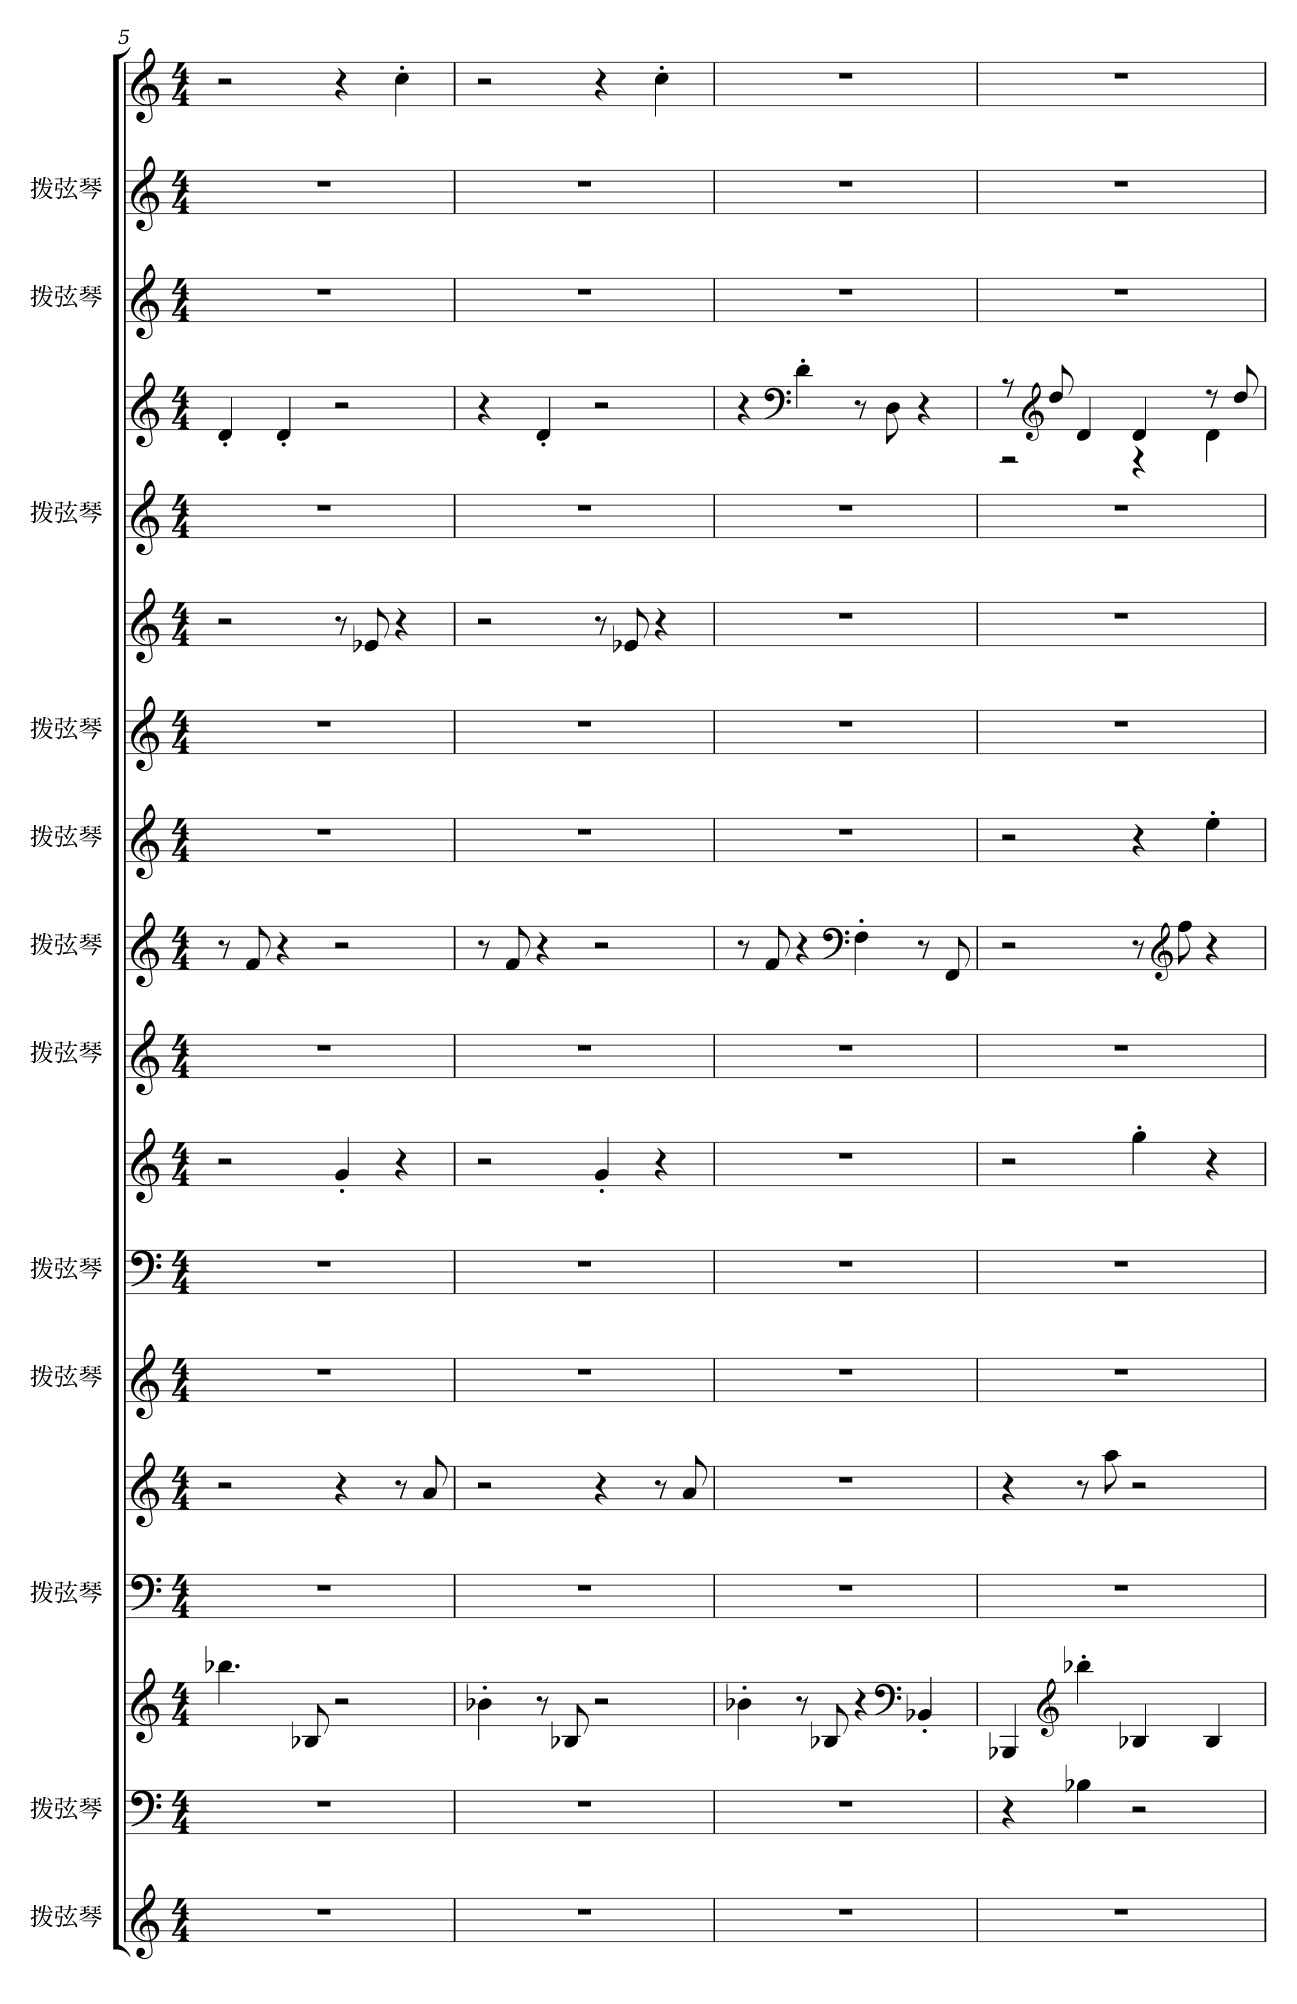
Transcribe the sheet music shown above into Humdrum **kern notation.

**kern	**kern	**kern	**kern	**kern	**kern	**kern	**kern	**kern	**kern	**kern	**kern	**kern	**kern	**kern	**kern	**kern	**kern
*part12	*part11	*part11	*part10	*part10	*part9	*part8	*part8	*part7	*part6	*part5	*part4	*part4	*part3	*part3	*part2	*part1	*part1
*staff18	*staff17	*staff16	*staff15	*staff14	*staff13	*staff12	*staff11	*staff10	*staff9	*staff8	*staff7	*staff6	*staff5	*staff4	*staff3	*staff2	*staff1
*I"拨弦琴	*I"拨弦琴	*	*I"拨弦琴	*	*I"拨弦琴	*I"拨弦琴	*	*I"拨弦琴	*I"拨弦琴	*I"拨弦琴	*I"拨弦琴	*	*I"拨弦琴	*	*I"拨弦琴	*I"拨弦琴	*
!!LO:PB:g=z
*clefG2	*clefF4	*clefG2	*clefF4	*clefG2	*clefG2	*clefF4	*clefG2	*clefG2	*clefG2	*clefG2	*clefG2	*clefG2	*clefG2	*clefG2	*clefG2	*clefG2	*clefG2
*k[]	*k[]	*k[]	*k[]	*k[]	*k[]	*k[]	*k[]	*k[]	*k[]	*k[]	*k[]	*k[]	*k[]	*k[]	*k[]	*k[]	*k[]
*M4/4	*M4/4	*M4/4	*M4/4	*M4/4	*M4/4	*M4/4	*M4/4	*M4/4	*M4/4	*M4/4	*M4/4	*M4/4	*M4/4	*M4/4	*M4/4	*M4/4	*M4/4
=5	=5	=5	=5	=5	=5	=5	=5	=5	=5	=5	=5	=5	=5	=5	=5	=5	=5
1r	1r	4.bb-X\	1r	2r	1r	1r	2r	1r	8r	1r	1r	2r	1r	4d'/	1r	1r	2r
.	.	.	.	.	.	.	.	.	8f/	.	.	.	.	.	.	.	.
.	.	.	.	.	.	.	.	.	4r	.	.	.	.	4d'/	.	.	.
.	.	8B-X/	.	.	.	.	.	.	.	.	.	.	.	.	.	.	.
.	.	2r	.	4r	.	.	4g'/	.	2r	.	.	8r	.	2r	.	.	4r
.	.	.	.	.	.	.	.	.	.	.	.	8e-X/	.	.	.	.	.
.	.	.	.	8r	.	.	4r	.	.	.	.	4r	.	.	.	.	4cc'\
.	.	.	.	8a/	.	.	.	.	.	.	.	.	.	.	.	.	.
=6	=6	=6	=6	=6	=6	=6	=6	=6	=6	=6	=6	=6	=6	=6	=6	=6	=6
1r	1r	4b-X'\	1r	2r	1r	1r	2r	1r	8r	1r	1r	2r	1r	4r	1r	1r	2r
.	.	.	.	.	.	.	.	.	8f/	.	.	.	.	.	.	.	.
.	.	8r	.	.	.	.	.	.	4r	.	.	.	.	4d'/	.	.	.
.	.	8B-X/	.	.	.	.	.	.	.	.	.	.	.	.	.	.	.
.	.	2r	.	4r	.	.	4g'/	.	2r	.	.	8r	.	2r	.	.	4r
.	.	.	.	.	.	.	.	.	.	.	.	8e-X/	.	.	.	.	.
.	.	.	.	8r	.	.	4r	.	.	.	.	4r	.	.	.	.	4cc'\
.	.	.	.	8a/	.	.	.	.	.	.	.	.	.	.	.	.	.
=7	=7	=7	=7	=7	=7	=7	=7	=7	=7	=7	=7	=7	=7	=7	=7	=7	=7
1r	1r	4b-X'\	1r	1r	1r	1r	1r	1r	8r	1r	1r	1r	1r	4r	1r	1r	1r
.	.	.	.	.	.	.	.	.	8f/	.	.	.	.	.	.	.	.
*	*	*	*	*	*	*	*	*	*	*	*	*	*	*clefF4	*	*	*
.	.	8r	.	.	.	.	.	.	4r	.	.	.	.	4d'\	.	.	.
.	.	8B-X/	.	.	.	.	.	.	.	.	.	.	.	.	.	.	.
*	*	*	*	*	*	*	*	*	*clefF4	*	*	*	*	*	*	*	*
.	.	4r	.	.	.	.	.	.	4F'\	.	.	.	.	8r	.	.	.
.	.	.	.	.	.	.	.	.	.	.	.	.	.	8D\	.	.	.
*	*	*clefF4	*	*	*	*	*	*	*	*	*	*	*	*	*	*	*
.	.	4BB-X'/	.	.	.	.	.	.	8r	.	.	.	.	4r	.	.	.
.	.	.	.	.	.	.	.	.	8FF/	.	.	.	.	.	.	.	.
!!LO:PB:g=z
=8	=8	=8	=8	=8	=8	=8	=8	=8	=8	=8	=8	=8	=8	=8	=8	=8	=8
*	*	*	*	*	*	*	*	*	*	*	*	*	*	*^	*	*	*
1r	4r	4BBB-X/	1r	4r	1r	1r	2r	1r	2r	2r	1r	1r	1r	8r	2r	1r	1r	1r
*	*	*	*	*	*	*	*	*	*	*	*	*	*	*clefG2	*	*	*	*
.	.	.	.	.	.	.	.	.	.	.	.	.	.	8dd/	.	.	.	.
*	*	*clefG2	*	*	*	*	*	*	*	*	*	*	*	*	*	*	*	*
.	4B-X\	4bb-X'\	.	8r	.	.	.	.	.	.	.	.	.	4d/	.	.	.	.
.	.	.	.	8aa\	.	.	.	.	.	.	.	.	.	.	.	.	.	.
.	2r	4B-X/	.	2r	.	.	4gg'\	.	8r	4r	.	.	.	4d/	4r	.	.	.
*	*	*	*	*	*	*	*	*	*clefG2	*	*	*	*	*	*	*	*	*
.	.	.	.	.	.	.	.	.	8ff\	.	.	.	.	.	.	.	.	.
.	.	4B-/	.	.	.	.	4r	.	4r	4ee'\	.	.	.	8r	4d\	.	.	.
.	.	.	.	.	.	.	.	.	.	.	.	.	.	8dd/	.	.	.	.
*	*	*	*	*	*	*	*	*	*	*	*	*	*	*v	*v	*	*	*
=	=	=	=	=	=	=	=	=	=	=	=	=	=	=	=	=	=
*-	*-	*-	*-	*-	*-	*-	*-	*-	*-	*-	*-	*-	*-	*-	*-	*-	*-
